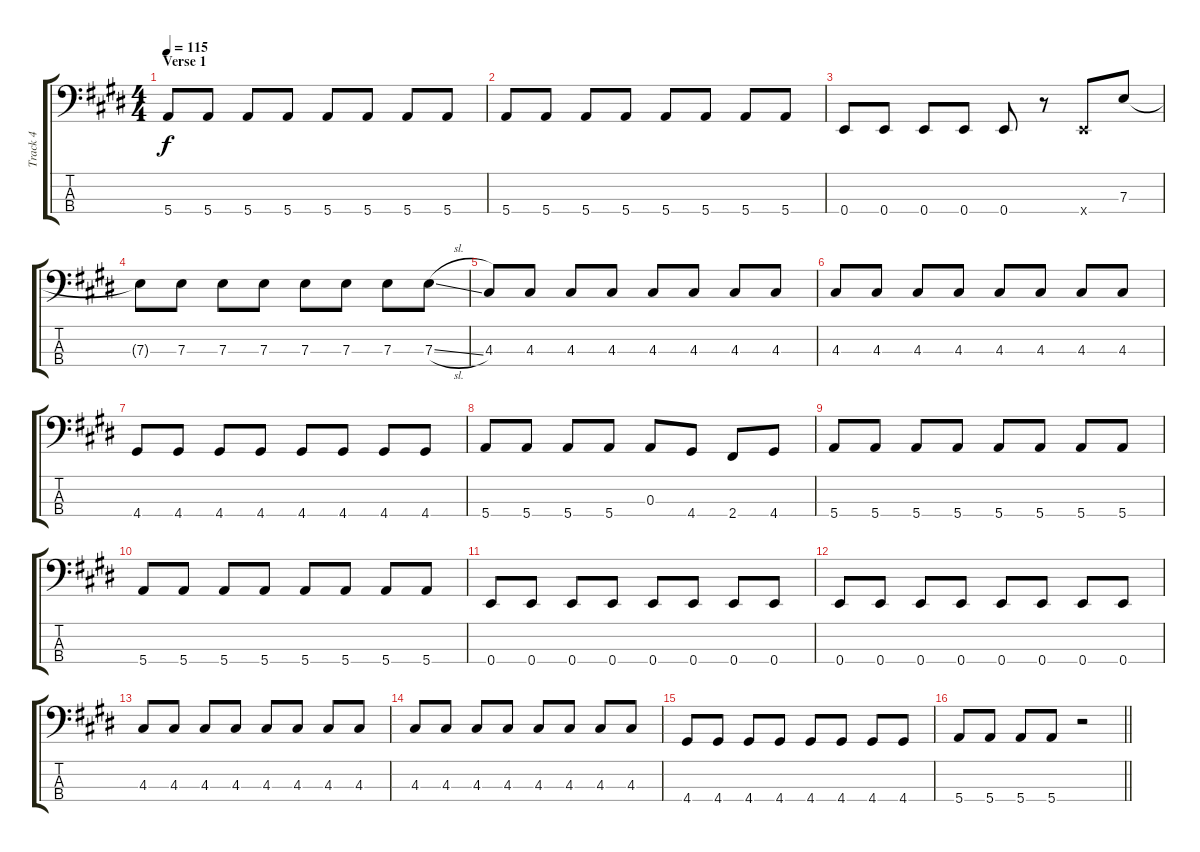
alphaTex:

\track ("Track 4" "Track 4") {instrument electricbassfinger}
\staff {score tabs}
\tuning (G2 D2 A1 E1) {hide}
\ts (4 4)
\section ("" "Verse 1")
\tempo 115
\clef f4
\ks e
5.4.8{dy f} 5.4.8 5.4.8 5.4.8 5.4.8 5.4.8 5.4.8 5.4.8 |
5.4.8 5.4.8 5.4.8 5.4.8 5.4.8 5.4.8 5.4.8 5.4.8 |
0.4.8 0.4.8 0.4.8 0.4.8 0.4.8 r.8 0.4{x}.8 7.3.8 |
7.3{t}.8 7.3.8 7.3.8 7.3.8 7.3.8 7.3.8 7.3.8 7.3{sl}.8 |
4.3.8 4.3.8 4.3.8 4.3.8 4.3.8 4.3.8 4.3.8 4.3.8 |
4.3.8 4.3.8 4.3.8 4.3.8 4.3.8 4.3.8 4.3.8 4.3.8 |
4.4.8 4.4.8 4.4.8 4.4.8 4.4.8 4.4.8 4.4.8 4.4.8 |
5.4.8 5.4.8 5.4.8 5.4.8 0.3.8 4.4.8 2.4.8 4.4.8 |
5.4.8 5.4.8 5.4.8 5.4.8 5.4.8 5.4.8 5.4.8 5.4.8 |
5.4.8 5.4.8 5.4.8 5.4.8 5.4.8 5.4.8 5.4.8 5.4.8 |
0.4.8 0.4.8 0.4.8 0.4.8 0.4.8 0.4.8 0.4.8 0.4.8 |
0.4.8 0.4.8 0.4.8 0.4.8 0.4.8 0.4.8 0.4.8 0.4.8 |
4.3.8 4.3.8 4.3.8 4.3.8 4.3.8 4.3.8 4.3.8 4.3.8 |
4.3.8 4.3.8 4.3.8 4.3.8 4.3.8 4.3.8 4.3.8 4.3.8 |
4.4.8 4.4.8 4.4.8 4.4.8 4.4.8 4.4.8 4.4.8 4.4.8 |
\barLineRight lightlight
5.4.8 5.4.8 5.4.8 5.4.8 r.2
